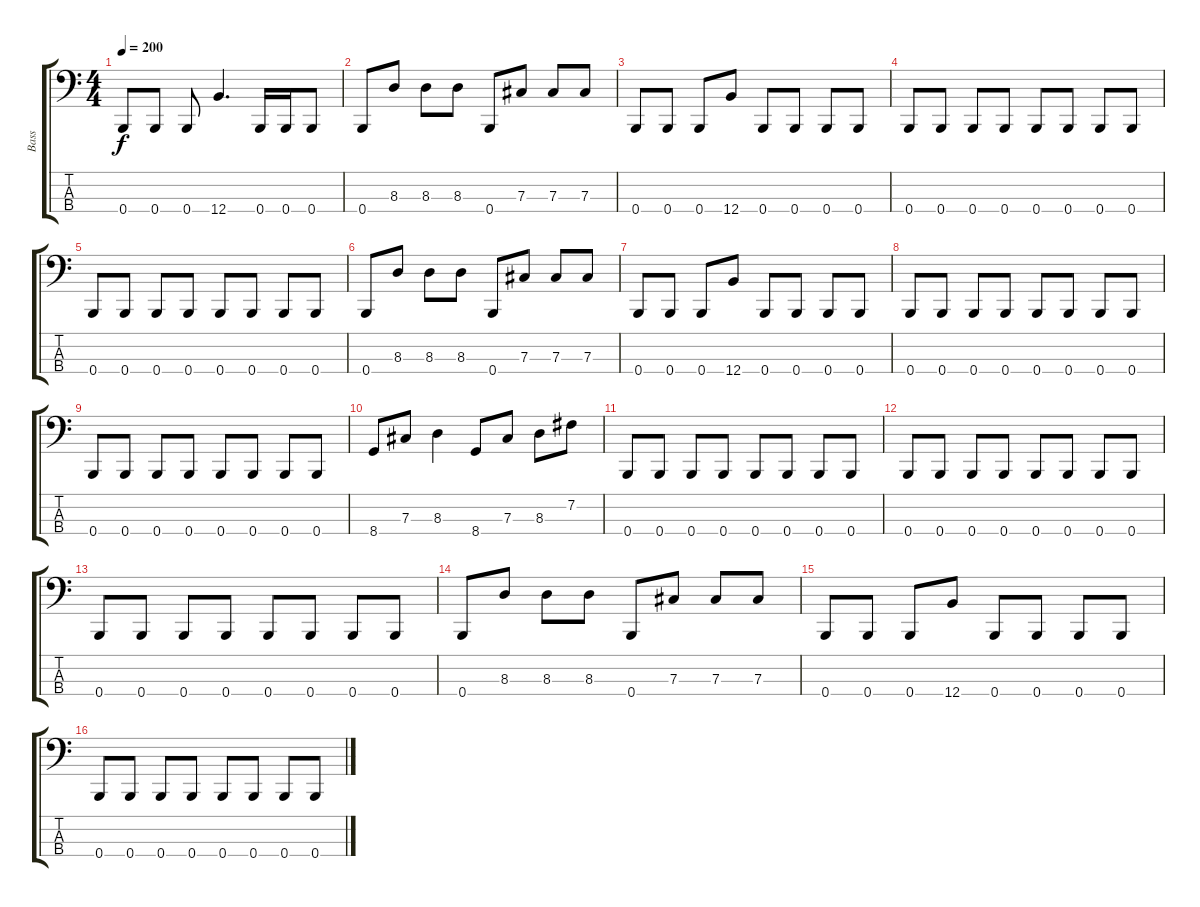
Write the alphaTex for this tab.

\track ("Bass" "Bass") {instrument electricbasspick}
\staff {score tabs}
\tuning (E2 B1 Gb1 B0) {hide}
\ts (4 4)
\tempo 200
\clef f4
\ks c
0.4.8{dy f} 0.4.8 0.4.8 12.4.4{d} 0.4.16 0.4.16 0.4.8 |
0.4.8 8.3.8 8.3.8 8.3.8 0.4.8 7.3.8 7.3.8 7.3.8 |
0.4.8 0.4.8 0.4.8 12.4.8 0.4.8 0.4.8 0.4.8 0.4.8 |
0.4.8 0.4.8 0.4.8 0.4.8 0.4.8 0.4.8 0.4.8 0.4.8 |
0.4.8 0.4.8 0.4.8 0.4.8 0.4.8 0.4.8 0.4.8 0.4.8 |
0.4.8 8.3.8 8.3.8 8.3.8 0.4.8 7.3.8 7.3.8 7.3.8 |
0.4.8 0.4.8 0.4.8 12.4.8 0.4.8 0.4.8 0.4.8 0.4.8 |
0.4.8 0.4.8 0.4.8 0.4.8 0.4.8 0.4.8 0.4.8 0.4.8 |
0.4.8 0.4.8 0.4.8 0.4.8 0.4.8 0.4.8 0.4.8 0.4.8 |
8.4.8 7.3.8 8.3.4 8.4.8 7.3.8 8.3.8 7.2.8 |
0.4.8 0.4.8 0.4.8 0.4.8 0.4.8 0.4.8 0.4.8 0.4.8 |
0.4.8 0.4.8 0.4.8 0.4.8 0.4.8 0.4.8 0.4.8 0.4.8 |
0.4.8 0.4.8 0.4.8 0.4.8 0.4.8 0.4.8 0.4.8 0.4.8 |
0.4.8 8.3.8 8.3.8 8.3.8 0.4.8 7.3.8 7.3.8 7.3.8 |
0.4.8 0.4.8 0.4.8 12.4.8 0.4.8 0.4.8 0.4.8 0.4.8 |
0.4.8 0.4.8 0.4.8 0.4.8 0.4.8 0.4.8 0.4.8 0.4.8
